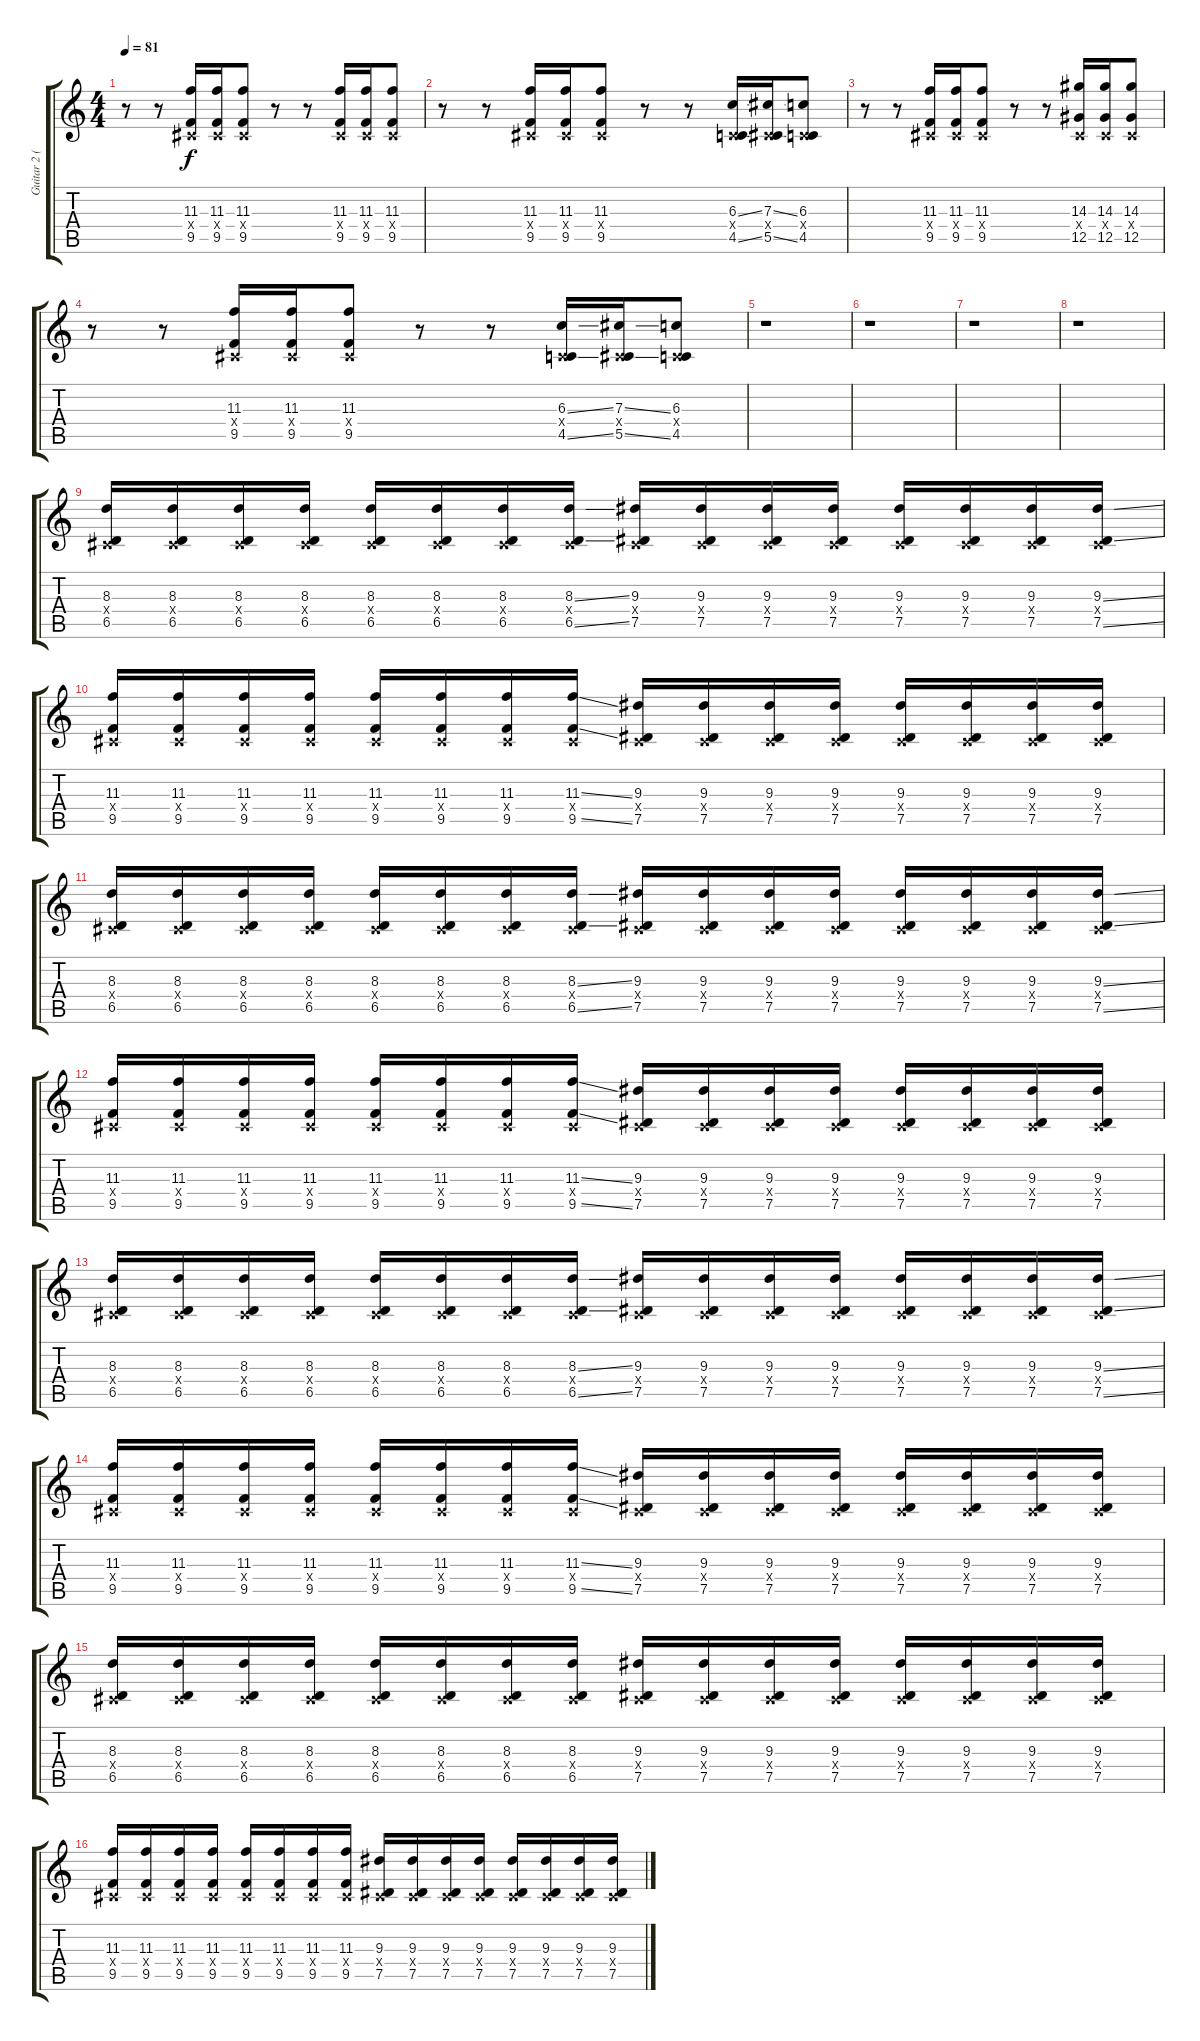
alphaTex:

\track ("Guitar 2 (Mike Shinoda)" "Guitar 2 (") {instrument distortionguitar}
\staff {score tabs}
\tuning (Eb4 Bb3 Gb3 Db3 Ab2 Eb2) {hide}
\ts (4 4)
\tempo 81
\clef g2
\ks c
r.8{dy f} r.8 (11.3 0.4{x} 9.5).16 (11.3 0.4{x} 9.5).16 (11.3 0.4{x} 9.5).8 r.8 r.8 (11.3 0.4{x} 9.5).16 (11.3 0.4{x} 9.5).16 (11.3 0.4{x} 9.5).8 |
r.8 r.8 (11.3 0.4{x} 9.5).16 (11.3 0.4{x} 9.5).16 (11.3 0.4{x} 9.5).8 r.8 r.8 (6.3{ss} 0.4{x} 4.5{ss}).16 (7.3{ss} 0.4{x} 5.5{ss}).16 (6.3 0.4{x} 4.5).8 |
r.8 r.8 (11.3 0.4{x} 9.5).16 (11.3 0.4{x} 9.5).16 (11.3 0.4{x} 9.5).8 r.8 r.8 (14.3 0.4{x} 12.5).16 (14.3 0.4{x} 12.5).16 (14.3 0.4{x} 12.5).8 |
r.8 r.8 (11.3 0.4{x} 9.5).16 (11.3 0.4{x} 9.5).16 (11.3 0.4{x} 9.5).8 r.8 r.8 (6.3{ss} 0.4{x} 4.5{ss}).16 (7.3{ss} 0.4{x} 5.5{ss}).16 (6.3 0.4{x} 4.5).8 |
r.1 |
r.1 |
r.1 |
r.1 |
(8.3 0.4{x} 6.5).16 (8.3 0.4{x} 6.5).16 (8.3 0.4{x} 6.5).16 (8.3 0.4{x} 6.5).16 (8.3 0.4{x} 6.5).16 (8.3 0.4{x} 6.5).16 (8.3 0.4{x} 6.5).16 (8.3{ss} 0.4{x} 6.5{ss}).16 (9.3 0.4{x} 7.5).16 (9.3 0.4{x} 7.5).16 (9.3 0.4{x} 7.5).16 (9.3 0.4{x} 7.5).16 (9.3 0.4{x} 7.5).16 (9.3 0.4{x} 7.5).16 (9.3 0.4{x} 7.5).16 (9.3{ss} 0.4{x} 7.5{ss}).16 |
(11.3 0.4{x} 9.5).16 (11.3 0.4{x} 9.5).16 (11.3 0.4{x} 9.5).16 (11.3 0.4{x} 9.5).16 (11.3 0.4{x} 9.5).16 (11.3 0.4{x} 9.5).16 (11.3 0.4{x} 9.5).16 (11.3{ss} 0.4{x} 9.5{ss}).16 (9.3 0.4{x} 7.5).16 (9.3 0.4{x} 7.5).16 (9.3 0.4{x} 7.5).16 (9.3 0.4{x} 7.5).16 (9.3 0.4{x} 7.5).16 (9.3 0.4{x} 7.5).16 (9.3 0.4{x} 7.5).16 (9.3 0.4{x} 7.5).16 |
(8.3 0.4{x} 6.5).16 (8.3 0.4{x} 6.5).16 (8.3 0.4{x} 6.5).16 (8.3 0.4{x} 6.5).16 (8.3 0.4{x} 6.5).16 (8.3 0.4{x} 6.5).16 (8.3 0.4{x} 6.5).16 (8.3{ss} 0.4{x} 6.5{ss}).16 (9.3 0.4{x} 7.5).16 (9.3 0.4{x} 7.5).16 (9.3 0.4{x} 7.5).16 (9.3 0.4{x} 7.5).16 (9.3 0.4{x} 7.5).16 (9.3 0.4{x} 7.5).16 (9.3 0.4{x} 7.5).16 (9.3{ss} 0.4{x} 7.5{ss}).16 |
(11.3 0.4{x} 9.5).16 (11.3 0.4{x} 9.5).16 (11.3 0.4{x} 9.5).16 (11.3 0.4{x} 9.5).16 (11.3 0.4{x} 9.5).16 (11.3 0.4{x} 9.5).16 (11.3 0.4{x} 9.5).16 (11.3{ss} 0.4{x} 9.5{ss}).16 (9.3 0.4{x} 7.5).16 (9.3 0.4{x} 7.5).16 (9.3 0.4{x} 7.5).16 (9.3 0.4{x} 7.5).16 (9.3 0.4{x} 7.5).16 (9.3 0.4{x} 7.5).16 (9.3 0.4{x} 7.5).16 (9.3 0.4{x} 7.5).16 |
(8.3 0.4{x} 6.5).16 (8.3 0.4{x} 6.5).16 (8.3 0.4{x} 6.5).16 (8.3 0.4{x} 6.5).16 (8.3 0.4{x} 6.5).16 (8.3 0.4{x} 6.5).16 (8.3 0.4{x} 6.5).16 (8.3{ss} 0.4{x} 6.5{ss}).16 (9.3 0.4{x} 7.5).16 (9.3 0.4{x} 7.5).16 (9.3 0.4{x} 7.5).16 (9.3 0.4{x} 7.5).16 (9.3 0.4{x} 7.5).16 (9.3 0.4{x} 7.5).16 (9.3 0.4{x} 7.5).16 (9.3{ss} 0.4{x} 7.5{ss}).16 |
(11.3 0.4{x} 9.5).16 (11.3 0.4{x} 9.5).16 (11.3 0.4{x} 9.5).16 (11.3 0.4{x} 9.5).16 (11.3 0.4{x} 9.5).16 (11.3 0.4{x} 9.5).16 (11.3 0.4{x} 9.5).16 (11.3{ss} 0.4{x} 9.5{ss}).16 (9.3 0.4{x} 7.5).16 (9.3 0.4{x} 7.5).16 (9.3 0.4{x} 7.5).16 (9.3 0.4{x} 7.5).16 (9.3 0.4{x} 7.5).16 (9.3 0.4{x} 7.5).16 (9.3 0.4{x} 7.5).16 (9.3 0.4{x} 7.5).16 |
(8.3 0.4{x} 6.5).16 (8.3 0.4{x} 6.5).16 (8.3 0.4{x} 6.5).16 (8.3 0.4{x} 6.5).16 (8.3 0.4{x} 6.5).16 (8.3 0.4{x} 6.5).16 (8.3 0.4{x} 6.5).16 (8.3 0.4{x} 6.5).16 (9.3 0.4{x} 7.5).16 (9.3 0.4{x} 7.5).16 (9.3 0.4{x} 7.5).16 (9.3 0.4{x} 7.5).16 (9.3 0.4{x} 7.5).16 (9.3 0.4{x} 7.5).16 (9.3 0.4{x} 7.5).16 (9.3 0.4{x} 7.5).16 |
(11.3 0.4{x} 9.5).16 (11.3 0.4{x} 9.5).16 (11.3 0.4{x} 9.5).16 (11.3 0.4{x} 9.5).16 (11.3 0.4{x} 9.5).16 (11.3 0.4{x} 9.5).16 (11.3 0.4{x} 9.5).16 (11.3 0.4{x} 9.5).16 (9.3 0.4{x} 7.5).16 (9.3 0.4{x} 7.5).16 (9.3 0.4{x} 7.5).16 (9.3 0.4{x} 7.5).16 (9.3 0.4{x} 7.5).16 (9.3 0.4{x} 7.5).16 (9.3 0.4{x} 7.5).16 (9.3 0.4{x} 7.5).16
